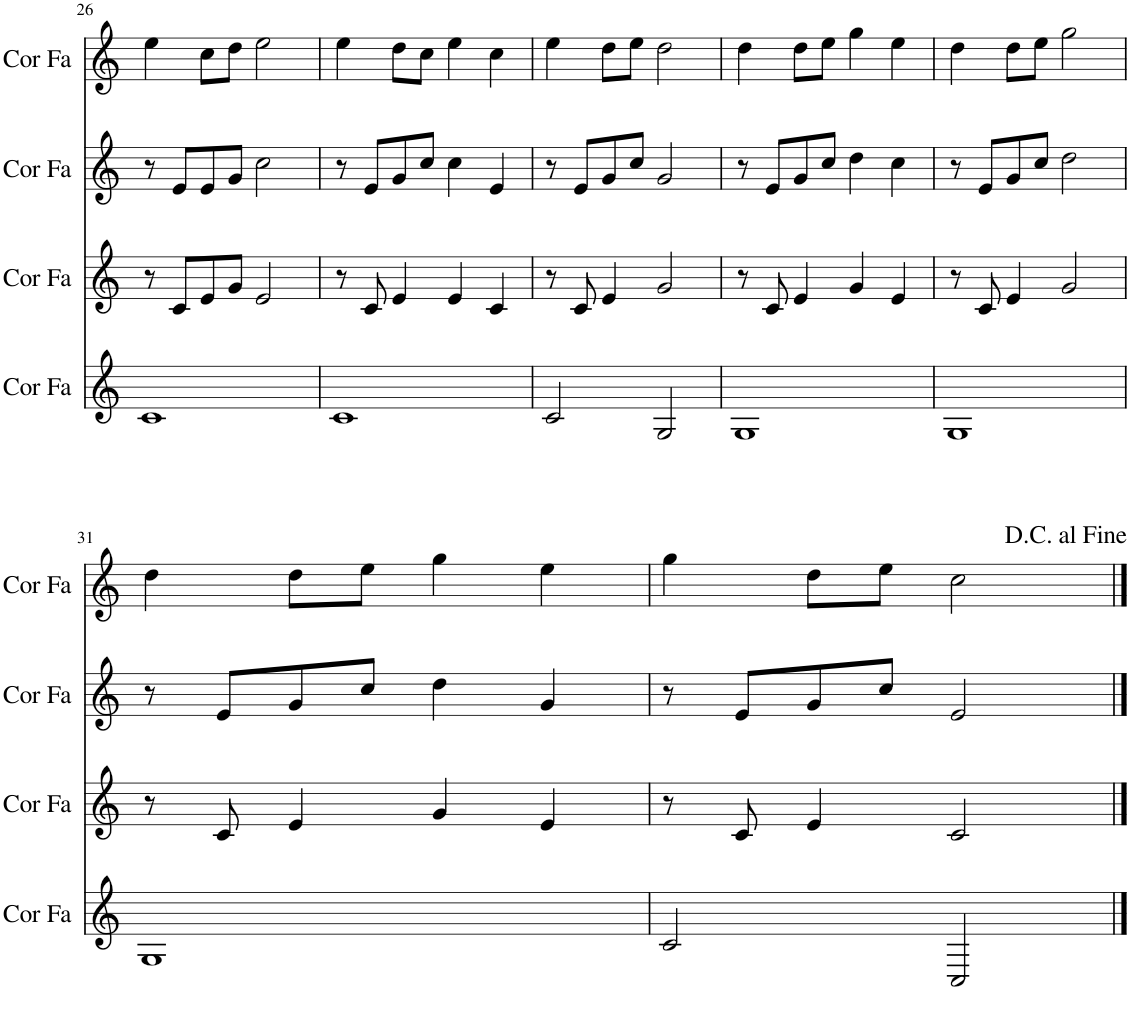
**kern	**kern	**kern	**kern
*part4	*part3	*part2	*part1
*staff4	*staff3	*staff2	*staff1
*I"Cor en Fa	*I"Cor en Fa	*I"Cor en Fa	*I"Cor en Fa
*I'Cor Fa	*I'Cor Fa	*I'Cor Fa	*I'Cor Fa
!!LO:PB:g=z
*clefG2	*clefG2	*clefG2	*clefG2
*Trd4c7	*Trd4c7	*Trd4c7	*Trd4c7
*k[]	*k[]	*k[]	*k[]
*M4/4	*M4/4	*M4/4	*M4/4
=26	=26	=26	=26
1c	8r	8r	4ee\
.	8c/L	8e/L	.
.	8e/	8e/	8cc\L
.	8g/J	8g/J	8dd\J
.	2e/	2cc\	2ee\
=27	=27	=27	=27
1c	8r	8r	4ee\
.	8c/	8e/L	.
.	4e/	8g/	8dd\L
.	.	8cc/J	8cc\J
.	4e/	4cc\	4ee\
.	4c/	4e/	4cc\
=28	=28	=28	=28
2c/	8r	8r	4ee\
.	8c/	8e/L	.
.	4e/	8g/	8dd\L
.	.	8cc/J	8ee\J
2G/	2g/	2g/	2dd\
=29	=29	=29	=29
1G	8r	8r	4dd\
.	8c/	8e/L	.
.	4e/	8g/	8dd\L
.	.	8cc/J	8ee\J
.	4g/	4dd\	4gg\
.	4e/	4cc\	4ee\
=30	=30	=30	=30
1G	8r	8r	4dd\
.	8c/	8e/L	.
.	4e/	8g/	8dd\L
.	.	8cc/J	8ee\J
.	2g/	2dd\	2gg\
!!LO:LB:g=z
=31	=31	=31	=31
1G	8r	8r	4dd\
.	8c/	8e/L	.
.	4e/	8g/	8dd\L
.	.	8cc/J	8ee\J
.	4g/	4dd\	4gg\
.	4e/	4g/	4ee\
=32	=32	=32	=32
2c/	8r	8r	4gg\
.	8c/	8e/L	.
.	4e/	8g/	8dd\L
.	.	8cc/J	8ee\J
2C/	2c/	2e/	2cc\
==	==	==	==
*-	*-	*-	*-
